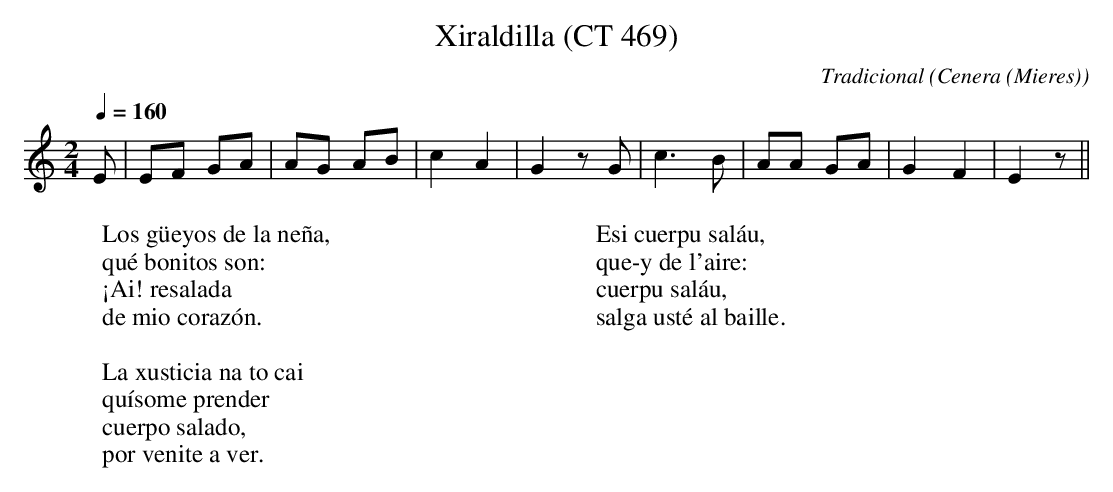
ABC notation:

X:1
T:Xiraldilla (CT 469)
C:Tradicional
O:Cenera (Mieres)
M:2/4
L:1/8
Q:1/4=160
K:C
E|EF GA|AG AB|c2 A2|G2 zG|c3 B|AA GA|G2 F2|E2 z||
W:Los güeyos de la neña,
W:qué bonitos son:
W:¡Ai! resalada
W:de mio corazón.
W:
W:La xusticia na to cai
W:quísome prender
W:cuerpo salado,
W:por venite a ver.
W:
W:Esi cuerpu saláu,
W:que-y de l'aire:
W:cuerpu saláu,
W:salga usté al baille.
W:
